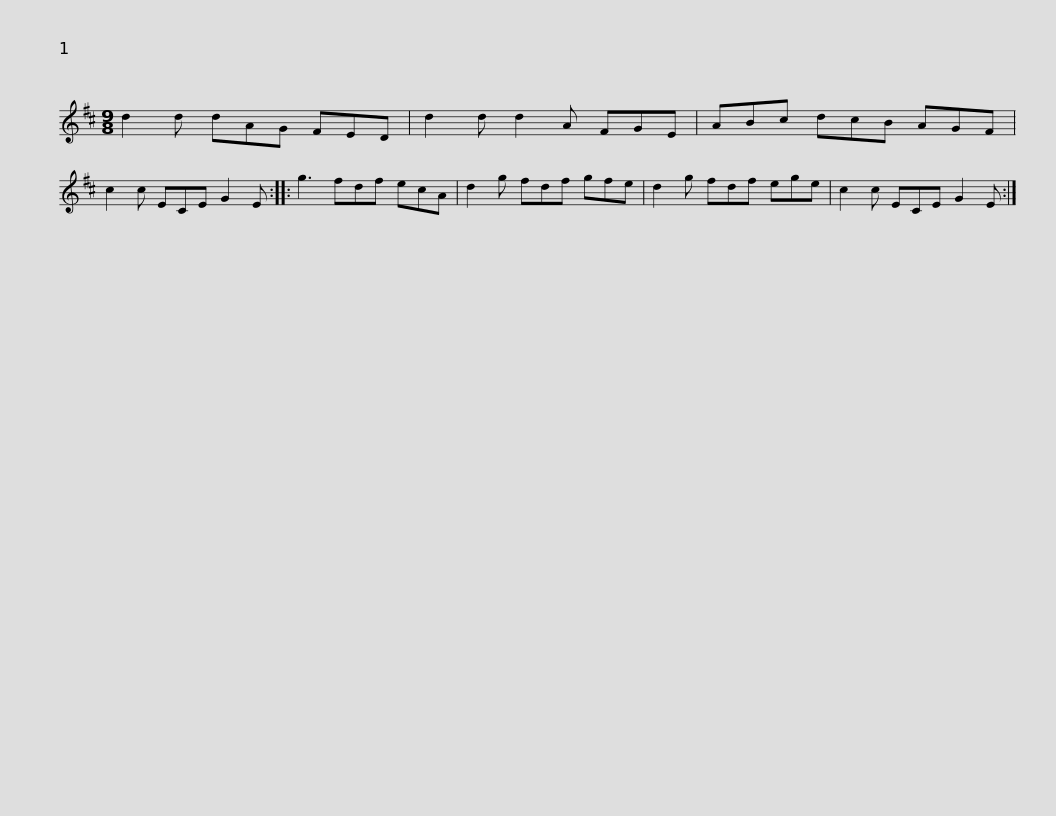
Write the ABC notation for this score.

X:1
L:1/8
M:9/8
I:linebreak $
K:D
V:1 treble
V:1
 d2 d dAG FED | d2 d d2 A FGE | ABc dcB AGF | c2 c ECE G2 E :: g3 fdf ecA |$ %5
 d2 g fdf gfe | d2 g fdf ege | c2 c ECE G2 E :| %8
